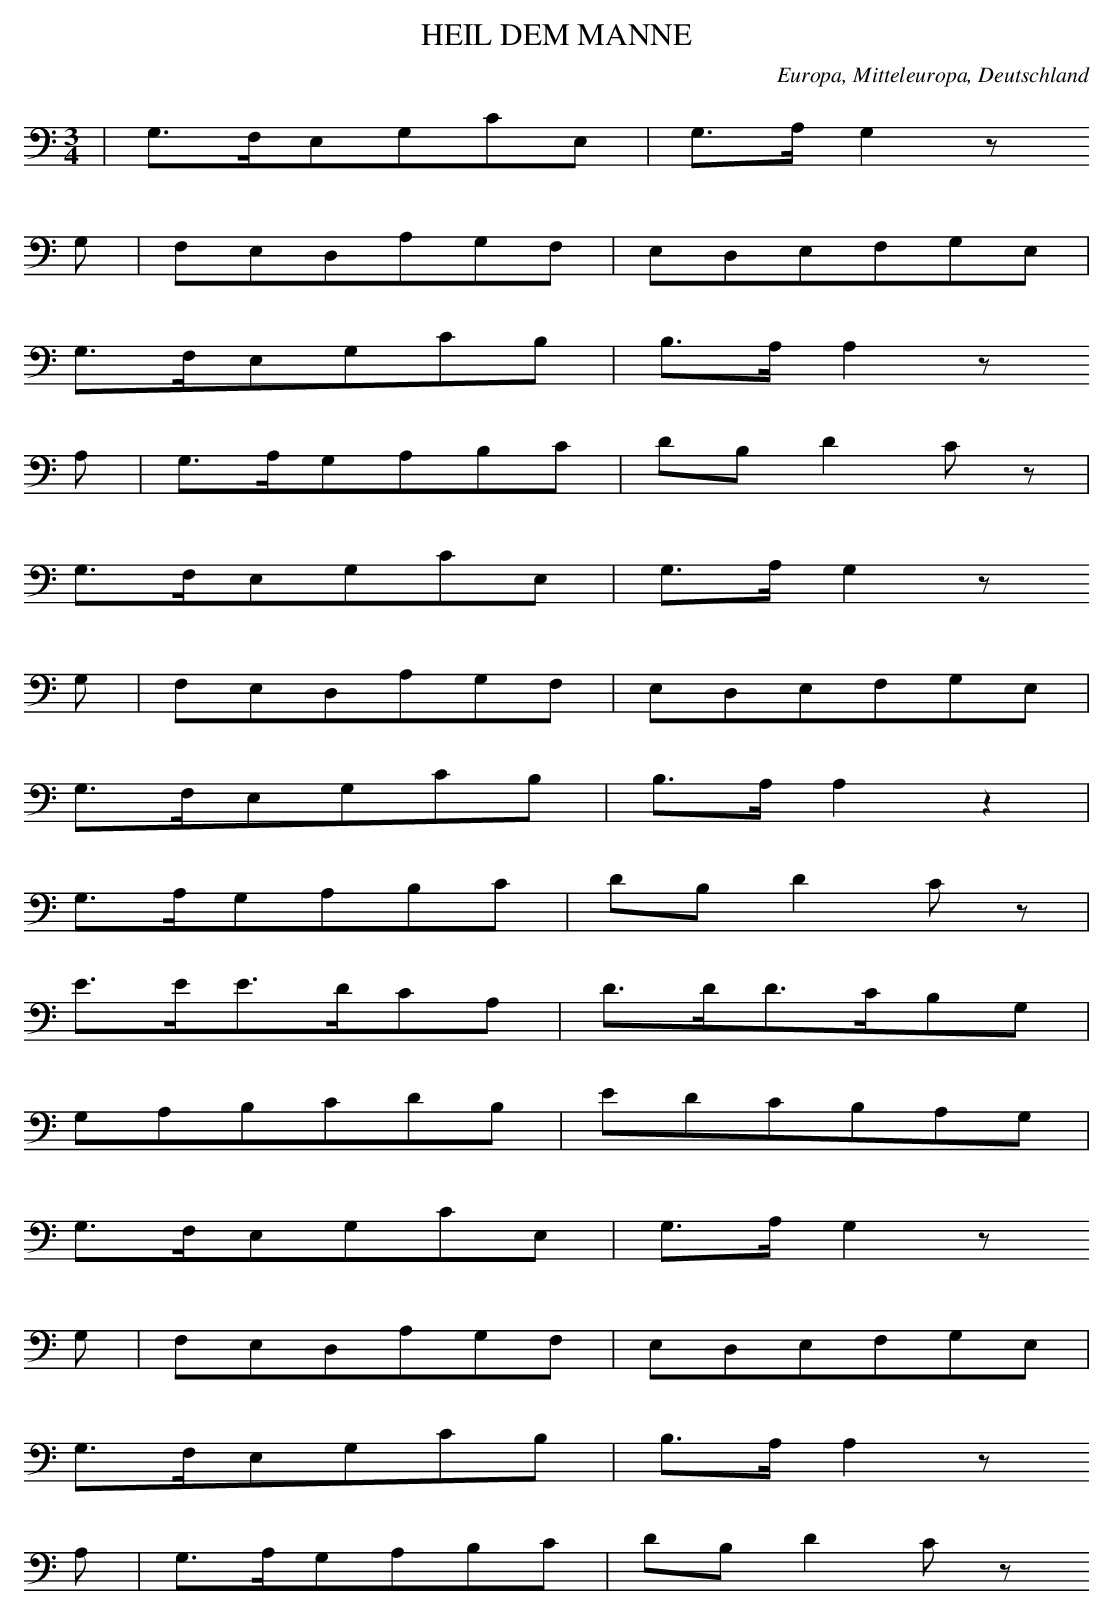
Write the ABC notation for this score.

X:1
T: HEIL DEM MANNE
O: Europa, Mitteleuropa, Deutschland
M: 3/4
L: 1/16
K: C
 | G,3F,E,2G,2C2E,2 | G,3A,G,4z2
G,2 | F,2E,2D,2A,2G,2F,2 | E,2D,2E,2F,2G,2E,2 |
G,3F,E,2G,2C2B,2 | B,3A,A,4z2
A,2 | G,3A,G,2A,2B,2C2 | D2B,2D4C2z2 |
G,3F,E,2G,2C2E,2 | G,3A,G,4z2
G,2 | F,2E,2D,2A,2G,2F,2 | E,2D,2E,2F,2G,2E,2 |
G,3F,E,2G,2C2B,2 | B,3A,A,4z4 |
G,3A,G,2A,2B,2C2 | D2B,2D4C2z2 |
E3EE3DC2A,2 | D3DD3CB,2G,2 |
G,2A,2B,2C2D2B,2 | E2D2C2B,2A,2G,2 |
G,3F,E,2G,2C2E,2 | G,3A,G,4z2
G,2 | F,2E,2D,2A,2G,2F,2 | E,2D,2E,2F,2G,2E,2 |
G,3F,E,2G,2C2B,2 | B,3A,A,4z2
A,2 | G,3A,G,2A,2B,2C2 | D2B,2D4C2z2
